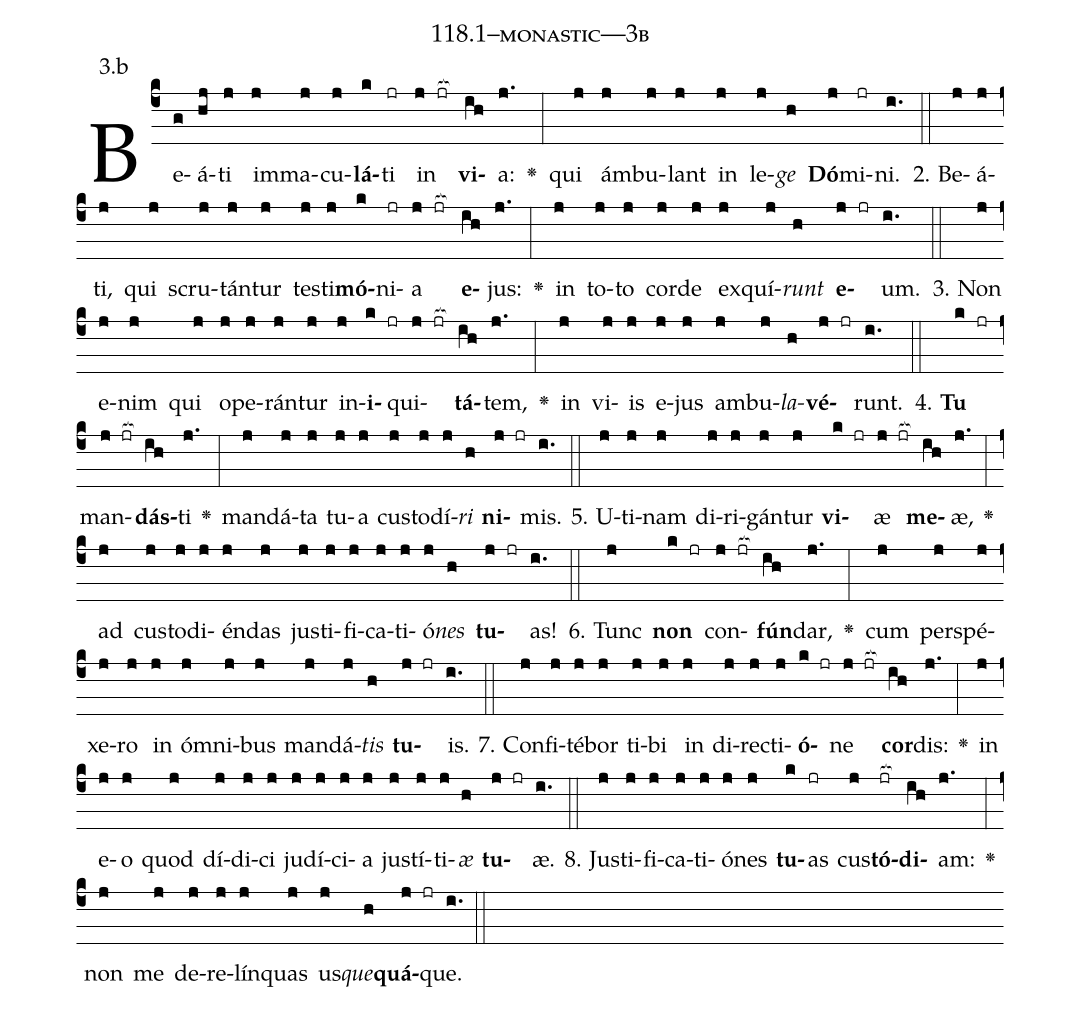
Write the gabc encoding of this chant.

name: 118.1--monastic---3b;
annotation: 3.b;
%%
(c4)Be(g)á(hj)ti(j) im(j)ma(j)cu(j)<b>lá</b>(k)ti(jr) in(j jr[ocb:1{]) <b>vi</b>(ih[ocb:0}])a:(j.) <v>\greheightstar</v>(:) qui(j) ám(j)bu(j)lant(j) in(j) le(j)<i>ge</i>(h) <b>Dó</b>(j)mi(jr)ni.(i.) (::)
2. Be(j)á(j)ti,(j) qui(j) scru(j)tán(j)tur(j) tes(j)ti(j)<b>mó</b>(k)ni(jr)a(j jr[ocb:1{]) <b>e</b>(ih[ocb:0}])jus:(j.) <v>\greheightstar</v>(:) in(j) to(j)to(j) cor(j)de(j) ex(j)quí(j)<i>runt</i>(h) <b>e</b>(j jr)um.(i.) (::)
3. Non(j) e(j)nim(j) qui(j) o(j)pe(j)rán(j)tur(j) in(j)<b>i</b>(k jr)qui(j jr[ocb:1{])<b>tá</b>(ih[ocb:0}])tem,(j.) <v>\greheightstar</v>(:) in(j) vi(j)is(j) e(j)jus(j) am(j)bu(j)<i>la</i>(h)<b>vé</b>(j jr)runt.(i.) (::)
4. <b>Tu</b>(k jr) man(j jr[ocb:1{])<b>dás</b>(ih[ocb:0}])ti(j.) <v>\greheightstar</v>(:) man(j)dá(j)ta(j) tu(j)a(j) cus(j)to(j)dí(j)<i>ri</i>(h) <b>ni</b>(j jr)mis.(i.) (::)
5. U(j)ti(j)nam(j) di(j)ri(j)gán(j)tur(j) <b>vi</b>(k jr)æ(j jr[ocb:1{]) <b>me</b>(ih[ocb:0}])æ,(j.) <v>\greheightstar</v>(:) ad(j) cus(j)to(j)di(j)én(j)das(j) jus(j)ti(j)fi(j)ca(j)ti(j)ó(j)<i>nes</i>(h) <b>tu</b>(j jr)as!(i.) (::)
6. Tunc(j) <b>non</b>(k jr) con(j jr[ocb:1{])<b>fún</b>(ih[ocb:0}])dar,(j.) <v>\greheightstar</v>(:) cum(j) per(j)spé(j)xe(j)ro(j) in(j) óm(j)ni(j)bus(j) man(j)dá(j)<i>tis</i>(h) <b>tu</b>(j jr)is.(i.) (::)
7. Con(j)fi(j)té(j)bor(j) ti(j)bi(j) in(j) di(j)rec(j)ti(j)<b>ó</b>(k jr)ne(j jr[ocb:1{]) <b>cor</b>(ih[ocb:0}])dis:(j.) <v>\greheightstar</v>(:) in(j) e(j)o(j) quod(j) dí(j)di(j)ci(j) ju(j)dí(j)ci(j)a(j) jus(j)tí(j)ti(j)<i>æ</i>(h) <b>tu</b>(j jr)æ.(i.) (::)
8. Jus(j)ti(j)fi(j)ca(j)ti(j)ó(j)nes(j) <b>tu</b>(k)as(jr) cus(j)<b>tó</b>(jr[ocb:1{])<b>di</b>(ih[ocb:0}])am:(j.) <v>\greheightstar</v>(:) non(j) me(j) de(j)re(j)lín(j)quas(j) us(j)<i>que</i>(h)<b>quá</b>(j jr)que.(i.) (::)
